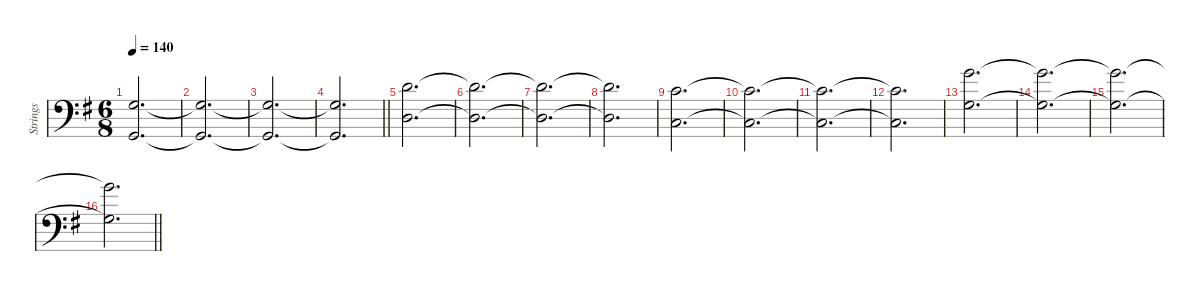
\defaultSystemsLayout 8
\hideDynamics
\bracketExtendMode groupsimilarinstruments
\firstSystemTrackNameMode fullname
\otherSystemsTrackNameOrientation horizontal
\track ("Strings" "vln.") {defaultSystemsLayout 16 instrument stringensemble1}
\staff {score}
\tuning (E4 B3 G3 D3 A2 E2)
\ts (6 8)
\tempo 140
\clef f4
\ks g
(5.4{acc forcenatural} 3.6{acc forcenatural}).2{d dy f beam Up} |
(5.4{t acc forcenatural} 3.6{t acc forcenatural}).2{d beam Up} |
(5.4{t acc forcenatural} 3.6{t acc forcenatural}).2{d beam Up} |
\barLineRight lightlight
(5.4{t acc forcenatural} 3.6{t acc forcenatural}).2{d beam Up} |
(12.4{acc forcenatural} 10.6{acc forcenatural}).2{d beam Down} |
(12.4{t acc forcenatural} 10.6{t acc forcenatural}).2{d beam Down} |
(12.4{t acc forcenatural} 10.6{t acc forcenatural}).2{d beam Down} |
(12.4{t acc forcenatural} 10.6{t acc forcenatural}).2{d beam Down} |
(10.4{acc forcenatural} 8.6{acc forcenatural}).2{d beam Down} |
(10.4{t acc forcenatural} 8.6{t acc forcenatural}).2{d beam Down} |
(10.4{t acc forcenatural} 8.6{t acc forcenatural}).2{d beam Down} |
(10.4{t acc forcenatural} 8.6{t acc forcenatural}).2{d beam Down} |
(12.3{acc forcenatural} 10.5{acc forcenatural}).2{d beam Down} |
(12.3{t acc forcenatural} 10.5{t acc forcenatural}).2{d beam Down} |
(12.3{t acc forcenatural} 10.5{t acc forcenatural}).2{d beam Down} |
\barLineRight lightlight
(12.3{t acc forcenatural} 10.5{t acc forcenatural}).2{d beam Down}
